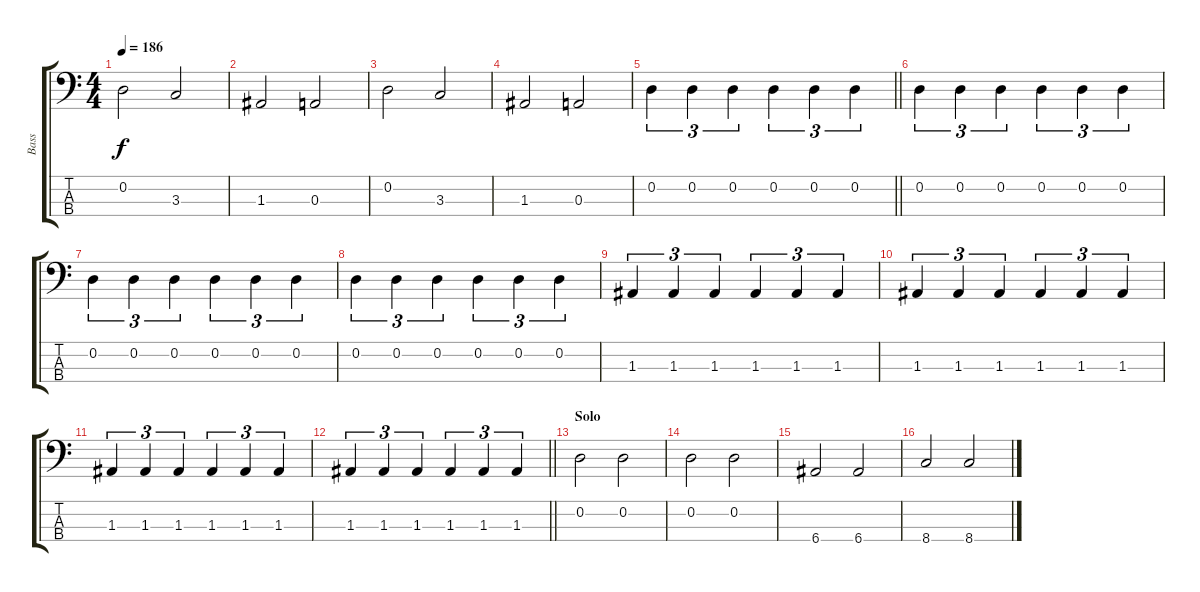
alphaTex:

\track ("Bass" "Bass") {instrument electricbassfinger}
\staff {score tabs}
\tuning (G2 D2 A1 E1) {hide}
\ts (4 4)
\tempo 186
\clef f4
\ks c
0.2.2{dy f} 3.3.2 |
1.3.2 0.3.2 |
0.2.2 3.3.2 |
1.3.2 0.3.2 |
\barLineRight lightlight
0.2.4{tu (3 2)} 0.2.4{tu (3 2)} 0.2.4{tu (3 2)} 0.2.4{tu (3 2)} 0.2.4{tu (3 2)} 0.2.4{tu (3 2)} |
\section ("" " ")
0.2.4{tu (3 2)} 0.2.4{tu (3 2)} 0.2.4{tu (3 2)} 0.2.4{tu (3 2)} 0.2.4{tu (3 2)} 0.2.4{tu (3 2)} |
0.2.4{tu (3 2)} 0.2.4{tu (3 2)} 0.2.4{tu (3 2)} 0.2.4{tu (3 2)} 0.2.4{tu (3 2)} 0.2.4{tu (3 2)} |
0.2.4{tu (3 2)} 0.2.4{tu (3 2)} 0.2.4{tu (3 2)} 0.2.4{tu (3 2)} 0.2.4{tu (3 2)} 0.2.4{tu (3 2)} |
1.3.4{tu (3 2)} 1.3.4{tu (3 2)} 1.3.4{tu (3 2)} 1.3.4{tu (3 2)} 1.3.4{tu (3 2)} 1.3.4{tu (3 2)} |
1.3.4{tu (3 2)} 1.3.4{tu (3 2)} 1.3.4{tu (3 2)} 1.3.4{tu (3 2)} 1.3.4{tu (3 2)} 1.3.4{tu (3 2)} |
1.3.4{tu (3 2)} 1.3.4{tu (3 2)} 1.3.4{tu (3 2)} 1.3.4{tu (3 2)} 1.3.4{tu (3 2)} 1.3.4{tu (3 2)} |
\barLineRight lightlight
1.3.4{tu (3 2)} 1.3.4{tu (3 2)} 1.3.4{tu (3 2)} 1.3.4{tu (3 2)} 1.3.4{tu (3 2)} 1.3.4{tu (3 2)} |
\section ("" "Solo")
0.2.2 0.2.2 |
0.2.2 0.2.2 |
6.4.2 6.4.2 |
8.4.2 8.4.2
